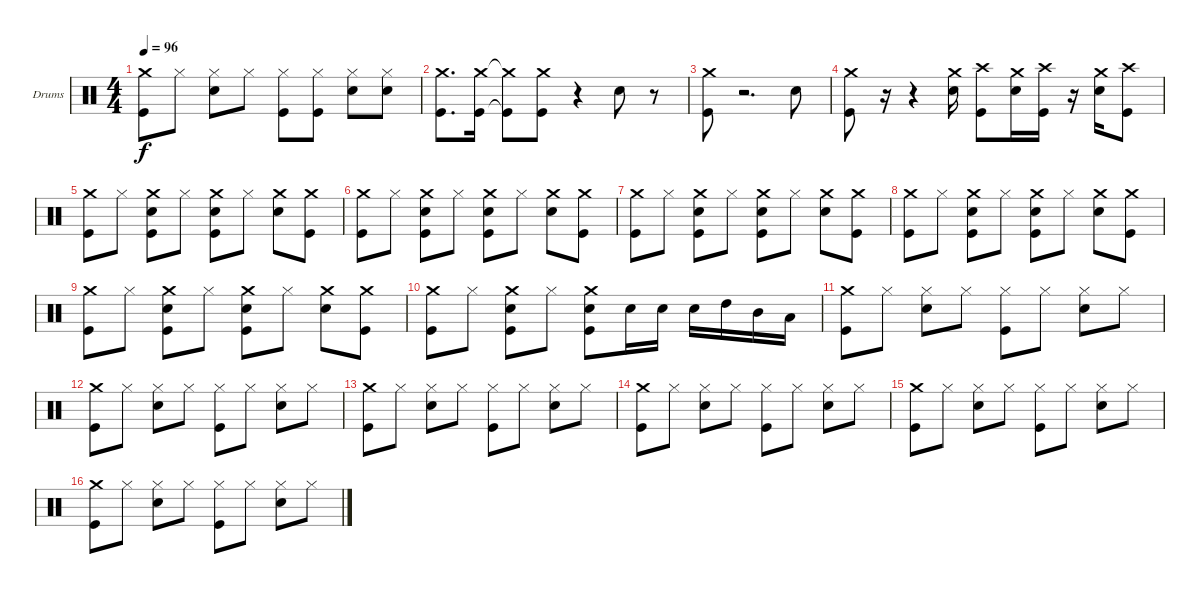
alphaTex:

\bracketExtendMode groupsimilarinstruments
\firstSystemTrackNameOrientation horizontal
\otherSystemsTrackNameOrientation horizontal
\track ("Drumkit" "Drums") {instrument percussion}
\staff {score}
\articulation defaults
\ts (4 4)
\tempo 96
\clef neutral
\ks c
("Crash medium (hit)" "Kick (hit)").8{dy f} "Hi-Hat (closed)".8 ("Hi-Hat (closed)" "Snare (hit) 2").8 "Hi-Hat (closed)".8 ("Hi-Hat (closed)" "Kick (hit)").8 ("Hi-Hat (closed)" "Kick (hit)").8 ("Hi-Hat (closed)" "Snare (hit) 2").8 ("Hi-Hat (closed)" "Snare (hit) 2").8 |
("Crash medium (hit)" "Kick (hit)").8{d} ("Crash medium (hit)" "Kick (hit)").16 ("Crash medium (hit)"{t} "Kick (hit)"{t}).8 ("Crash medium (hit)" "Kick (hit)").8 r.4 "Snare (hit) 2".8 r.8 |
("Crash medium (hit)" "Kick (hit)").8 r.2{d} "Snare (hit) 2".8 |
("Crash medium (hit)" "Kick (hit)").8 r.16 r.4 ("Crash medium (hit)" "Snare (hit) 2").16 ("Crash high (hit)" "Kick (hit)").8 ("Crash medium (hit)" "Snare (hit) 2").16 ("Crash high (hit)" "Kick (hit)").16 r.16 ("Crash medium (hit)" "Snare (hit) 2").16 ("Crash high (hit)" "Kick (hit)").8 |
("Crash medium (hit)" "Kick (hit)").8 "Hi-Hat (closed)".8 ("Crash medium (hit)" "Snare (hit) 2" "Kick (hit)").8 "Hi-Hat (closed)".8 ("Crash medium (hit)" "Snare (hit) 2" "Kick (hit)").8 "Hi-Hat (closed)".8 ("Crash medium (hit)" "Snare (hit) 2").8 ("Crash medium (hit)" "Kick (hit)").8 |
("Crash medium (hit)" "Kick (hit)").8 "Hi-Hat (closed)".8 ("Crash medium (hit)" "Snare (hit) 2" "Kick (hit)").8 "Hi-Hat (closed)".8 ("Crash medium (hit)" "Snare (hit) 2" "Kick (hit)").8 "Hi-Hat (closed)".8 ("Crash medium (hit)" "Snare (hit) 2").8 ("Crash medium (hit)" "Kick (hit)").8 |
("Crash medium (hit)" "Kick (hit)").8 "Hi-Hat (closed)".8 ("Crash medium (hit)" "Snare (hit) 2" "Kick (hit)").8 "Hi-Hat (closed)".8 ("Crash medium (hit)" "Snare (hit) 2" "Kick (hit)").8 "Hi-Hat (closed)".8 ("Crash medium (hit)" "Snare (hit) 2").8 ("Crash medium (hit)" "Kick (hit)").8 |
("Crash medium (hit)" "Kick (hit)").8 "Hi-Hat (closed)".8 ("Crash medium (hit)" "Snare (hit) 2" "Kick (hit)").8 "Hi-Hat (closed)".8 ("Crash medium (hit)" "Snare (hit) 2" "Kick (hit)").8 "Hi-Hat (closed)".8 ("Crash medium (hit)" "Snare (hit) 2").8 ("Crash medium (hit)" "Kick (hit)").8 |
("Crash medium (hit)" "Kick (hit)").8 "Hi-Hat (closed)".8 ("Crash medium (hit)" "Snare (hit) 2" "Kick (hit)").8 "Hi-Hat (closed)".8 ("Crash medium (hit)" "Snare (hit) 2" "Kick (hit)").8 "Hi-Hat (closed)".8 ("Crash medium (hit)" "Snare (hit) 2").8 ("Crash medium (hit)" "Kick (hit)").8 |
("Crash medium (hit)" "Kick (hit)").8 "Hi-Hat (closed)".8 ("Crash medium (hit)" "Snare (hit) 2" "Kick (hit)").8 "Hi-Hat (closed)".8 ("Crash medium (hit)" "Snare (hit) 2" "Kick (hit)").8 "Snare (hit) 2".16 "Snare (hit) 2".16 "Snare (hit) 2".16 "High Tom (hit)".16 "Mid Tom (hit)".16 "Low Tom (hit)".16 |
("Crash medium (hit)" "Kick (hit)").8 "Hi-Hat (closed)".8 ("Hi-Hat (closed)" "Snare (hit) 2").8 "Hi-Hat (closed)".8 ("Hi-Hat (closed)" "Kick (hit)").8 "Hi-Hat (closed)".8 ("Hi-Hat (closed)" "Snare (hit) 2").8 "Hi-Hat (closed)".8 |
("Crash medium (hit)" "Kick (hit)").8 "Hi-Hat (closed)".8 ("Hi-Hat (closed)" "Snare (hit) 2").8 "Hi-Hat (closed)".8 ("Hi-Hat (closed)" "Kick (hit)").8 "Hi-Hat (closed)".8 ("Hi-Hat (closed)" "Snare (hit) 2").8 "Hi-Hat (closed)".8 |
("Crash medium (hit)" "Kick (hit)").8 "Hi-Hat (closed)".8 ("Hi-Hat (closed)" "Snare (hit) 2").8 "Hi-Hat (closed)".8 ("Hi-Hat (closed)" "Kick (hit)").8 "Hi-Hat (closed)".8 ("Hi-Hat (closed)" "Snare (hit) 2").8 "Hi-Hat (closed)".8 |
("Crash medium (hit)" "Kick (hit)").8 "Hi-Hat (closed)".8 ("Hi-Hat (closed)" "Snare (hit) 2").8 "Hi-Hat (closed)".8 ("Hi-Hat (closed)" "Kick (hit)").8 "Hi-Hat (closed)".8 ("Hi-Hat (closed)" "Snare (hit) 2").8 "Hi-Hat (closed)".8 |
("Crash medium (hit)" "Kick (hit)").8 "Hi-Hat (closed)".8 ("Hi-Hat (closed)" "Snare (hit) 2").8 "Hi-Hat (closed)".8 ("Hi-Hat (closed)" "Kick (hit)").8 "Hi-Hat (closed)".8 ("Hi-Hat (closed)" "Snare (hit) 2").8 "Hi-Hat (closed)".8 |
("Crash medium (hit)" "Kick (hit)").8 "Hi-Hat (closed)".8 ("Hi-Hat (closed)" "Snare (hit) 2").8 "Hi-Hat (closed)".8 ("Hi-Hat (closed)" "Kick (hit)").8 "Hi-Hat (closed)".8 ("Hi-Hat (closed)" "Snare (hit) 2").8 "Hi-Hat (closed)".8
